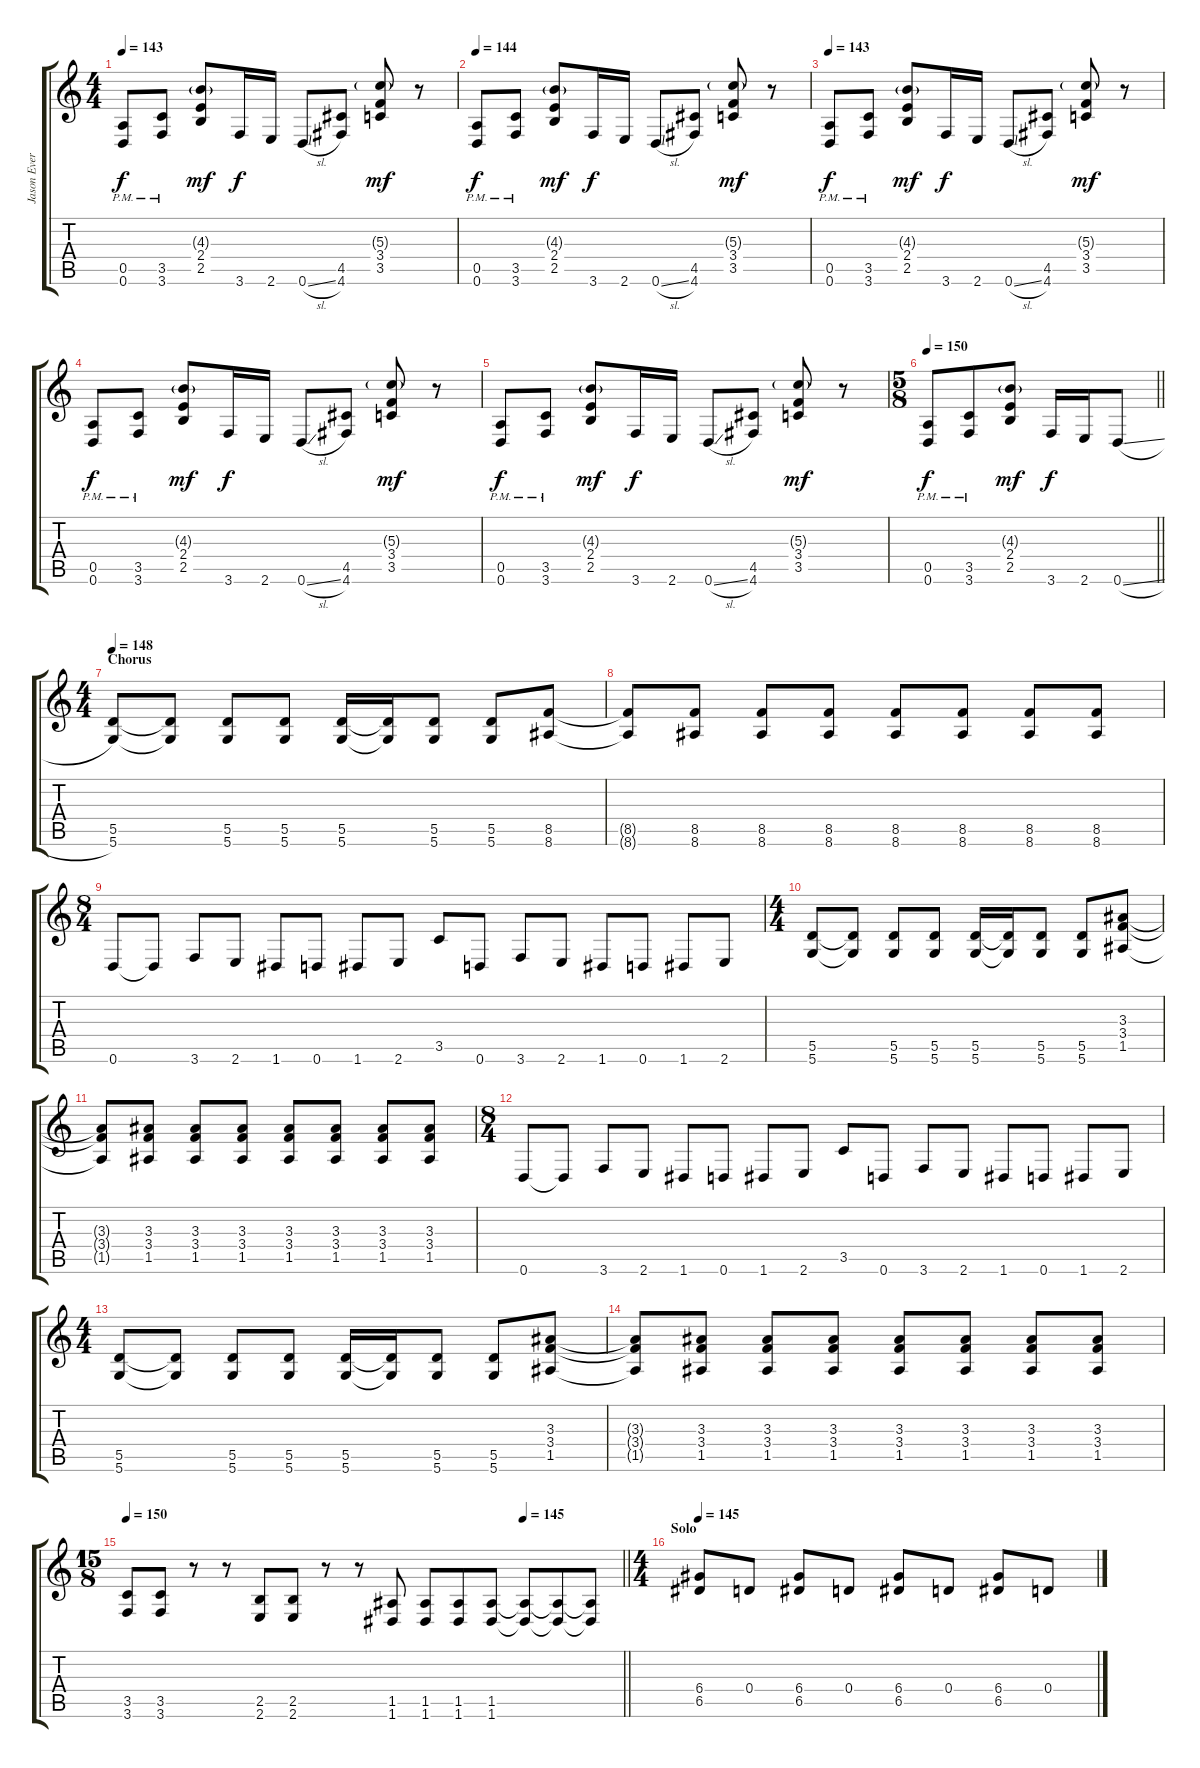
\track ("Jason Everman" "Jason Ever") {instrument distortionguitar}
\staff {score tabs}
\tuning (E4 B3 G3 D3 A2 D2) {hide}
\ts (4 4)
\tempo 143
\clef g2
\ks c
(0.5{pm} 0.6{pm}).8{dy f} (3.5{pm} 3.6{pm}).8 (4.3{g} 2.4 2.5).8{dy mf} 3.6.16{dy f} 2.6.16 0.6{sl}.8 (4.5 4.6).8 (5.3{g} 3.4 3.5).8{dy mf} r.8 |
\tempo 144
(0.5{pm} 0.6{pm}).8{dy f} (3.5{pm} 3.6{pm}).8 (4.3{g} 2.4 2.5).8{dy mf} 3.6.16{dy f} 2.6.16 0.6{sl}.8 (4.5 4.6).8 (5.3{g} 3.4 3.5).8{dy mf} r.8 |
\tempo 143
(0.5{pm} 0.6{pm}).8{dy f} (3.5{pm} 3.6{pm}).8 (4.3{g} 2.4 2.5).8{dy mf} 3.6.16{dy f} 2.6.16 0.6{sl}.8 (4.5 4.6).8 (5.3{g} 3.4 3.5).8{dy mf} r.8 |
(0.5{pm} 0.6{pm}).8{dy f} (3.5{pm} 3.6{pm}).8 (4.3{g} 2.4 2.5).8{dy mf} 3.6.16{dy f} 2.6.16 0.6{sl}.8 (4.5 4.6).8 (5.3{g} 3.4 3.5).8{dy mf} r.8 |
(0.5{pm} 0.6{pm}).8{dy f} (3.5{pm} 3.6{pm}).8 (4.3{g} 2.4 2.5).8{dy mf} 3.6.16{dy f} 2.6.16 0.6{sl}.8 (4.5 4.6).8 (5.3{g} 3.4 3.5).8{dy mf} r.8 |
\ts (5 8)
\tempo 150
\barLineRight lightlight
(0.5{pm} 0.6{pm}).8{dy f} (3.5{pm} 3.6{pm}).8 (4.3{g} 2.4 2.5).8{dy mf} 3.6.16{dy f} 2.6.16 0.6{sl}.8 |
\ts (4 4)
\section ("" "Chorus")
\tempo 148
(5.5 5.6).8 (5.5{t} 5.6{t}).8 (5.5 5.6).8 (5.5 5.6).8 (5.5 5.6).16 (5.5{t} 5.6{t}).16 (5.5 5.6).8 (5.5 5.6).8 (8.5 8.6).8 |
(8.5{t} 8.6{t}).8 (8.5 8.6).8 (8.5 8.6).8 (8.5 8.6).8 (8.5 8.6).8 (8.5 8.6).8 (8.5 8.6).8 (8.5 8.6).8 |
\ts (8 4)
0.6.8 0.6{t}.8 3.6.8 2.6.8 1.6.8 0.6.8 1.6.8 2.6.8 3.5.8 0.6.8 3.6.8 2.6.8 1.6.8 0.6.8 1.6.8 2.6.8 |
\ts (4 4)
(5.5 5.6).8 (5.5{t} 5.6{t}).8 (5.5 5.6).8 (5.5 5.6).8 (5.5 5.6).16 (5.5{t} 5.6{t}).16 (5.5 5.6).8 (5.5 5.6).8 (3.3 3.4 1.5).8 |
(3.3{t} 3.4{t} 1.5{t}).8 (3.3 3.4 1.5).8 (3.3 3.4 1.5).8 (3.3 3.4 1.5).8 (3.3 3.4 1.5).8 (3.3 3.4 1.5).8 (3.3 3.4 1.5).8 (3.3 3.4 1.5).8 |
\ts (8 4)
0.6.8 0.6{t}.8 3.6.8 2.6.8 1.6.8 0.6.8 1.6.8 2.6.8 3.5.8 0.6.8 3.6.8 2.6.8 1.6.8 0.6.8 1.6.8 2.6.8 |
\ts (4 4)
(5.5 5.6).8 (5.5{t} 5.6{t}).8 (5.5 5.6).8 (5.5 5.6).8 (5.5 5.6).16 (5.5{t} 5.6{t}).16 (5.5 5.6).8 (5.5 5.6).8 (3.3 3.4 1.5).8 |
(3.3{t} 3.4{t} 1.5{t}).8 (3.3 3.4 1.5).8 (3.3 3.4 1.5).8 (3.3 3.4 1.5).8 (3.3 3.4 1.5).8 (3.3 3.4 1.5).8 (3.3 3.4 1.5).8 (3.3 3.4 1.5).8 |
\ts (15 8)
\tempo 150
\tempo (145 0.8)
\barLineRight lightlight
(3.5 3.6).8 (3.5 3.6).8 r.8 r.8 (2.5 2.6).8 (2.5 2.6).8 r.8 r.8 (1.5 1.6).8 (1.5 1.6).8 (1.5 1.6).8 (1.5 1.6).8 (1.5{t} 1.6{t}).8 (1.5{t} 1.6{t}).8 (1.5{t} 1.6{t}).8 |
\ts (4 4)
\section ("" "Solo")
\tempo 145
(6.4 6.5).8 0.4.8 (6.4 6.5).8 0.4.8 (6.4 6.5).8 0.4.8 (6.4 6.5).8 0.4.8
